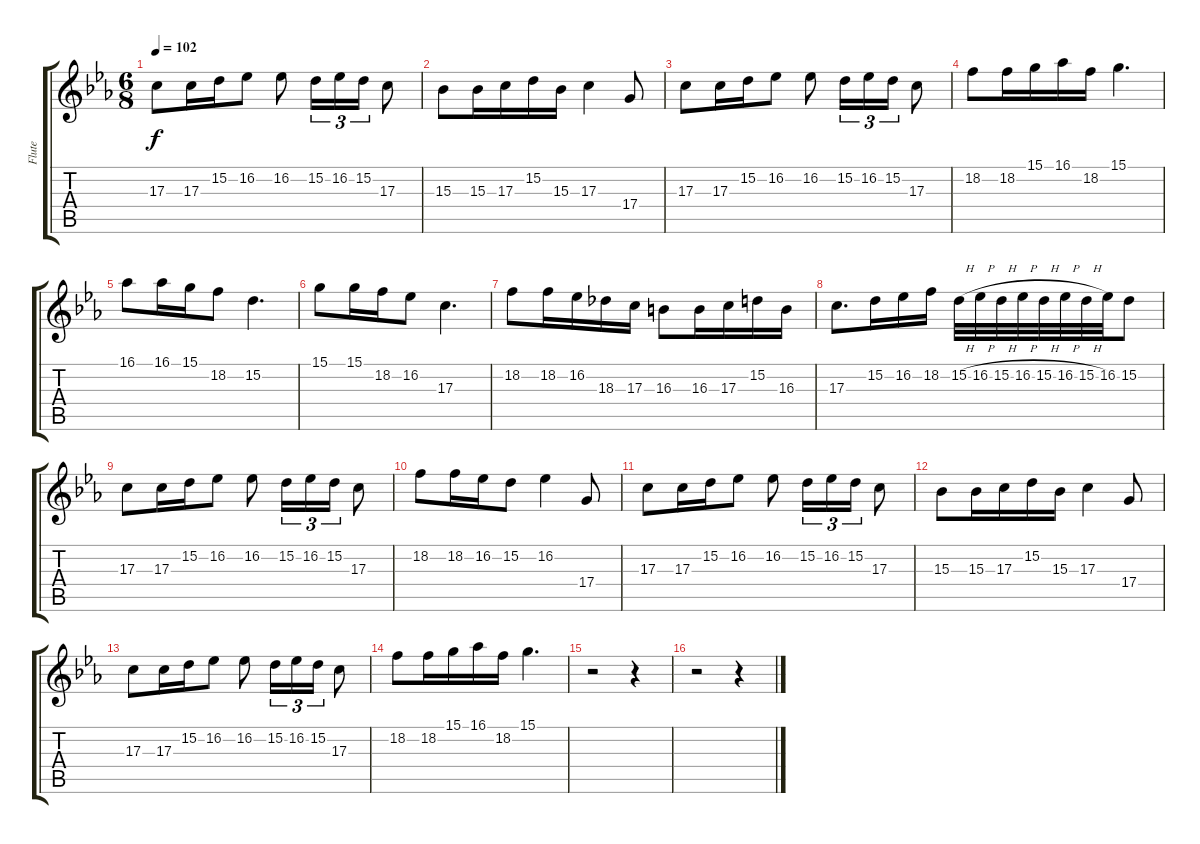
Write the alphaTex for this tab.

\track ("Flute" "Flute") {instrument flute}
\staff {score tabs}
\tuning (E4 B3 G3 D3 A2 E2) {hide}
\ts (6 8)
\tempo 102
\clef g2
\ks cminor
17.3.8{dy f} 17.3.16 15.2.16 16.2.8 16.2.8 15.2.16{tu (3 2)} 16.2.16{tu (3 2)} 15.2.16{tu (3 2)} 17.3.8 |
15.3.8 15.3.16 17.3.16 15.2.16 15.3.16 17.3.4 17.4.8 |
17.3.8 17.3.16 15.2.16 16.2.8 16.2.8 15.2.16{tu (3 2)} 16.2.16{tu (3 2)} 15.2.16{tu (3 2)} 17.3.8 |
18.2.8 18.2.16 15.1.16 16.1.16 18.2.16 15.1.4{d} |
16.1.8 16.1.16 15.1.16 18.2.8 15.2.4{d} |
15.1.8 15.1.16 18.2.16 16.2.8 17.3.4{d} |
18.2.8 18.2.16 16.2.16 18.3.16 17.3.16 16.3.8 16.3.16 17.3.16 15.2.16 16.3.16 |
17.3.8{d} 15.2.16 16.2.16 18.2.16 15.2{h}.32 16.2{h}.32 15.2{h}.32 16.2{h}.32 15.2{h}.32 16.2{h}.32 15.2{h}.32 16.2.32 15.2.8 |
17.3.8 17.3.16 15.2.16 16.2.8 16.2.8 15.2.16{tu (3 2)} 16.2.16{tu (3 2)} 15.2.16{tu (3 2)} 17.3.8 |
18.2.8 18.2.16 16.2.16 15.2.8 16.2.4 17.4.8 |
17.3.8 17.3.16 15.2.16 16.2.8 16.2.8 15.2.16{tu (3 2)} 16.2.16{tu (3 2)} 15.2.16{tu (3 2)} 17.3.8 |
15.3.8 15.3.16 17.3.16 15.2.16 15.3.16 17.3.4 17.4.8 |
17.3.8 17.3.16 15.2.16 16.2.8 16.2.8 15.2.16{tu (3 2)} 16.2.16{tu (3 2)} 15.2.16{tu (3 2)} 17.3.8 |
18.2.8 18.2.16 15.1.16 16.1.16 18.2.16 15.1.4{d} |
r.2 r.4 |
r.2 r.4
